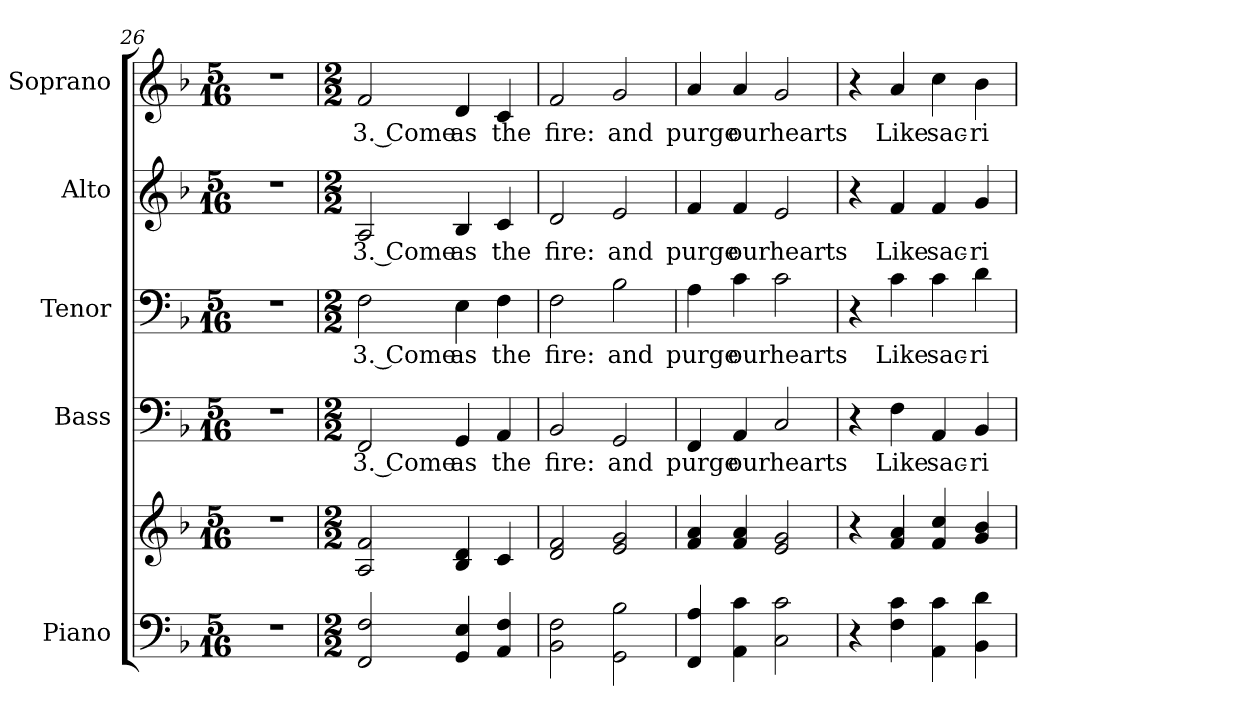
**kern	**kern	**kern	**text	**kern	**text	**kern	**text	**kern	**text
*part5	*part5	*part4	*part4	*part3	*part3	*part2	*part2	*part1	*part1
*staff6	*staff5	*staff4	*staff4	*staff3	*staff3	*staff2	*staff2	*staff1	*staff1
*I"Piano	*	*I"Bass	*	*I"Tenor	*	*I"Alto	*	*I"Soprano	*
*I'Pno.	*	*I'B.	*	*I'T.	*	*I'A.	*	*I'S.	*
*clefF4	*clefG2	*clefF4	*	*clefF4	*	*clefG2	*	*clefG2	*
*k[b-]	*k[b-]	*k[b-]	*	*k[b-]	*	*k[b-]	*	*k[b-]	*
*F:	*F:	*F:	*	*F:	*	*F:	*	*F:	*
*M5/16	*M5/16	*M5/16	*	*M5/16	*	*M5/16	*	*M5/16	*
=26	=26	=26	=26	=26	=26	=26	=26	=26	=26
!LO:N:vis=1	!LO:N:vis=1	!LO:N:vis=1	!	!LO:N:vis=1	!	!LO:N:vis=1	!	!LO:N:vis=1	!
16%5r	16%5r	16%5r	.	16%5r	.	16%5r	.	16%5r	.
=27	=27	=27	=27	=27	=27	=27	=27	=27	=27
*M2/2	*M2/2	*M2/2	*	*M2/2	*	*M2/2	*	*M2/2	*
!	!	!	!LO:LY:b:color=#000000	!	!	!	!	!	!
!	!	!	!	!	!LO:LY:b:color=#000000	!	!	!	!
!	!	!	!	!	!	!	!LO:LY:b:color=#000000	!	!
!	!	!	!	!	!	!	!	!	!LO:LY:b:color=#000000
2FFi/ 2Fi	2Ai/ 2fi	2FFi/	3. Come	2Fi\	3. Come	2Ai/	3. Come	2fi/	3. Come
!	!	!	!LO:LY:b:color=#000000	!	!	!	!	!	!
!	!	!	!	!	!LO:LY:b:color=#000000	!	!	!	!
!	!	!	!	!	!	!	!LO:LY:b:color=#000000	!	!
!	!	!	!	!	!	!	!	!	!LO:LY:b:color=#000000
4GGi/ 4Ei	4B-i/ 4di	4GGi/	as	4Ei\	as	4B-i/	as	4di/	as
!	!	!	!LO:LY:b:color=#000000	!	!	!	!	!	!
!	!	!	!	!	!LO:LY:b:color=#000000	!	!	!	!
!	!	!	!	!	!	!	!LO:LY:b:color=#000000	!	!
!	!	!	!	!	!	!	!	!	!LO:LY:b:color=#000000
4AAi/ 4Fi	4ci/	4AAi/	the	4Fi\	the	4ci/	the	4ci/	the
!!LO:PB:g=z
=28	=28	=28	=28	=28	=28	=28	=28	=28	=28
!	!	!	!LO:LY:b:color=#000000	!	!	!	!	!	!
!	!	!	!	!	!LO:LY:b:color=#000000	!	!	!	!
!	!	!	!	!	!	!	!LO:LY:b:color=#000000	!	!
!	!	!	!	!	!	!	!	!	!LO:LY:b:color=#000000
2BB-i\ 2Fi	2di/ 2fi	2BB-i/	fire:	2Fi\	fire:	2di/	fire:	2fi/	fire:
!	!	!	!LO:LY:b:color=#000000	!	!	!	!	!	!
!	!	!	!	!	!LO:LY:b:color=#000000	!	!	!	!
!	!	!	!	!	!	!	!LO:LY:b:color=#000000	!	!
!	!	!	!	!	!	!	!	!	!LO:LY:b:color=#000000
2GGi\ 2B-i	2ei/ 2gi	2GGi/	and	2B-i\	and	2ei/	and	2gi/	and
=29	=29	=29	=29	=29	=29	=29	=29	=29	=29
!	!	!	!LO:LY:b:color=#000000	!	!	!	!	!	!
!	!	!	!	!	!LO:LY:b:color=#000000	!	!	!	!
!	!	!	!	!	!	!	!LO:LY:b:color=#000000	!	!
!	!	!	!	!	!	!	!	!	!LO:LY:b:color=#000000
4FFi/ 4Ai	4fi/ 4ai	4FFi/	purge	4Ai\	purge	4fi/	purge	4ai/	purge
!	!	!	!LO:LY:b:color=#000000	!	!	!	!	!	!
!	!	!	!	!	!LO:LY:b:color=#000000	!	!	!	!
!	!	!	!	!	!	!	!LO:LY:b:color=#000000	!	!
!	!	!	!	!	!	!	!	!	!LO:LY:b:color=#000000
4AAi\ 4ci	4fi/ 4ai	4AAi/	our	4ci\	our	4fi/	our	4ai/	our
!	!	!	!LO:LY:b:color=#000000	!	!	!	!	!	!
!	!	!	!	!	!LO:LY:b:color=#000000	!	!	!	!
!	!	!	!	!	!	!	!LO:LY:b:color=#000000	!	!
!	!	!	!	!	!	!	!	!	!LO:LY:b:color=#000000
2Ci\ 2ci	2ei/ 2gi	2Ci/	hearts	2ci\	hearts	2ei/	hearts	2gi/	hearts
=30	=30	=30	=30	=30	=30	=30	=30	=30	=30
4r	4r	4r	.	4r	.	4r	.	4r	.
!	!	!	!LO:LY:b:color=#000000	!	!	!	!	!	!
!	!	!	!	!	!LO:LY:b:color=#000000	!	!	!	!
!	!	!	!	!	!	!	!LO:LY:b:color=#000000	!	!
!	!	!	!	!	!	!	!	!	!LO:LY:b:color=#000000
4Fi\ 4ci	4fi/ 4ai	4Fi\	Like	4ci\	Like	4fi/	Like	4ai/	Like
!	!	!	!LO:LY:b:color=#000000	!	!	!	!	!	!
!	!	!	!	!	!LO:LY:b:color=#000000	!	!	!	!
!	!	!	!	!	!	!	!LO:LY:b:color=#000000	!	!
!	!	!	!	!	!	!	!	!	!LO:LY:b:color=#000000
4AAi\ 4ci	4fi/ 4cci	4AAi/	sac-	4ci\	sac-	4fi/	sac-	4cci\	sac-
!	!	!	!LO:LY:b:color=#000000	!	!	!	!	!	!
!	!	!	!	!	!LO:LY:b:color=#000000	!	!	!	!
!	!	!	!	!	!	!	!LO:LY:b:color=#000000	!	!
!	!	!	!	!	!	!	!	!	!LO:LY:b:color=#000000
4BB-i\ 4di	4gi/ 4b-i	4BB-i/	-ri-	4di\	-ri-	4gi/	-ri-	4b-i\	-ri-
=	=	=	=	=	=	=	=	=	=
*-	*-	*-	*-	*-	*-	*-	*-	*-	*-
